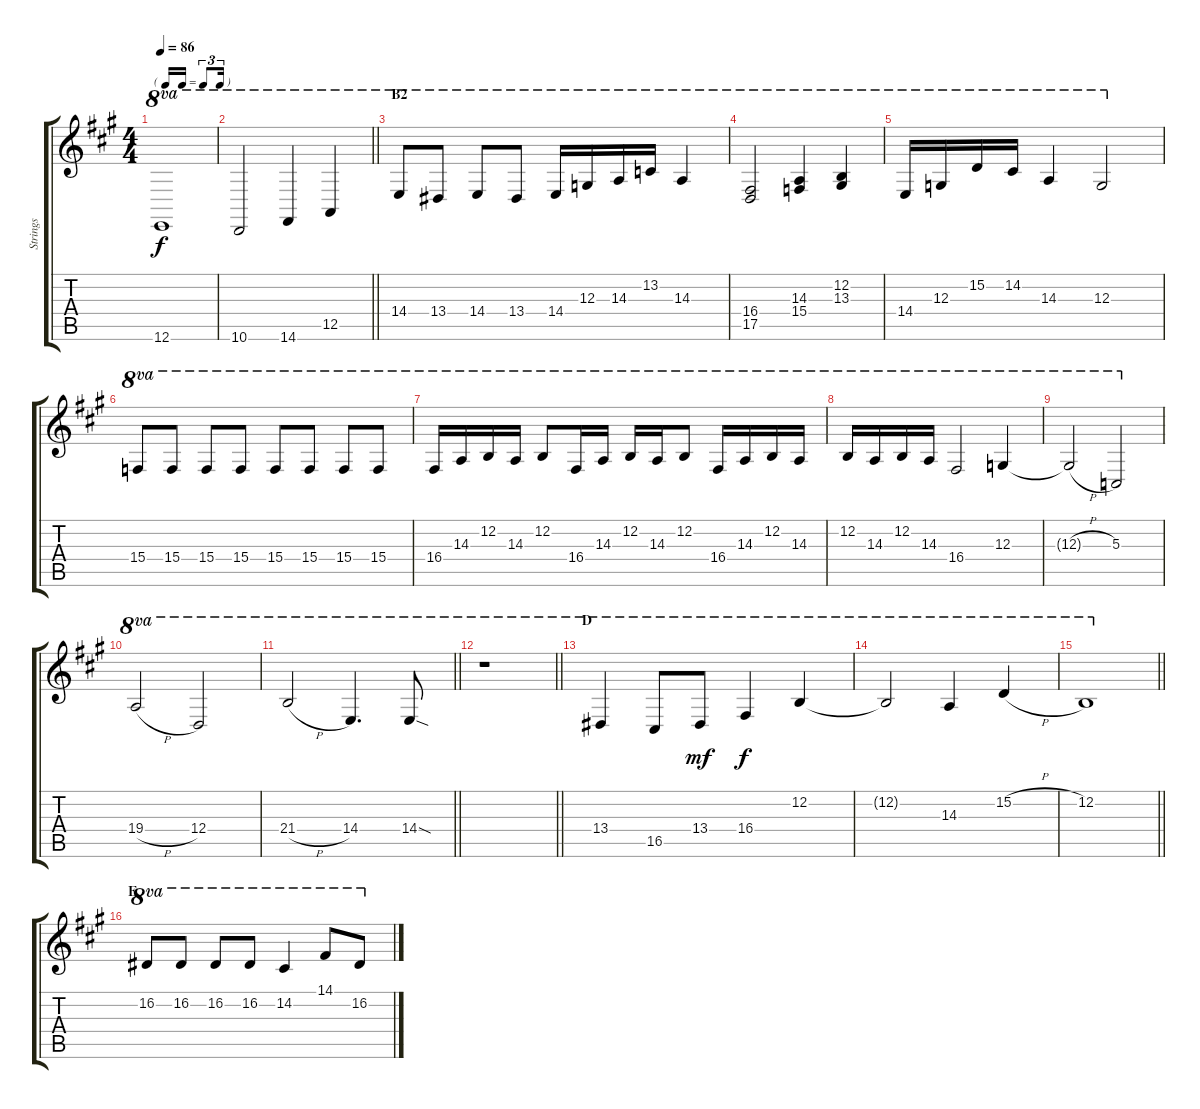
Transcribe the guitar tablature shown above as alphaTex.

\track ("Strings" "Strings") {instrument stringensemble1}
\staff {score tabs}
\tuning (E4 B3 G3 D3 A2 E2) {hide}
\ts (4 4)
\tf triplet16th
\tempo 86
\clef g2
\ks a
12.6.1{ot 8va dy f} |
\barLineRight lightlight
10.6.2{ot 8va} 14.6.4{ot 8va} 12.5.4{ot 8va} |
\section ("" "B2")
14.4.8{ot 8va} 13.4.8{ot 8va} 14.4.8{ot 8va} 13.4.8{ot 8va} 14.4.16{ot 8va} 12.3.16{ot 8va} 14.3.16{ot 8va} 13.2.16{ot 8va} 14.3.4{ot 8va} |
(16.4 17.5).2{ot 8va} (14.3 15.4).4{ot 8va} (12.2 13.3).4{ot 8va} |
14.4.16{ot 8va} 12.3.16{ot 8va} 15.2.16{ot 8va} 14.2.16{ot 8va} 14.3.4{ot 8va} 12.3.2{ot 8va} |
15.4.8{ot 8va} 15.4.8{ot 8va} 15.4.8{ot 8va} 15.4.8{ot 8va} 15.4.8{ot 8va} 15.4.8{ot 8va} 15.4.8{ot 8va} 15.4.8{ot 8va} |
16.4.16{ot 8va} 14.3.16{ot 8va} 12.2.16{ot 8va} 14.3.16{ot 8va} 12.2.8{ot 8va} 16.4.16{ot 8va} 14.3.16{ot 8va} 12.2.16{ot 8va} 14.3.16{ot 8va} 12.2.8{ot 8va} 16.4.16{ot 8va} 14.3.16{ot 8va} 12.2.16{ot 8va} 14.3.16{ot 8va} |
12.2.16{ot 8va} 14.3.16{ot 8va} 12.2.16{ot 8va} 14.3.16{ot 8va} 16.4.2{ot 8va} 12.3.4{ot 8va} |
12.3{h t}.2{ot 8va} 5.3.2{ot 8va} |
19.4{h}.2{ot 8va} 12.4.2{ot 8va} |
\barLineRight lightlight
21.4{h}.2{ot 8va} 14.4.4{d ot 8va} 14.4{sod}.8{ot 8va} |
\barLineRight lightlight
r.1{ot 8va} |
\section ("" "D")
13.4.4{ot 8va volume 16 instrument stringensemble1} 16.5.8{ot 8va} 13.4.8{ot 8va dy mf} 16.4.4{ot 8va dy f} 12.2.4{ot 8va} |
12.2{t}.2{ot 8va} 14.3.4{ot 8va} 15.2{h}.4{ot 8va} |
\barLineRight lightlight
12.2.1{ot 8va} |
\section ("" "E")
16.2.8{ot 8va volume 13} 16.2.8{ot 8va} 16.2.8{ot 8va} 16.2.8{ot 8va} 14.2.4{ot 8va} 14.1.8{ot 8va} 16.2.8{ot 8va}
